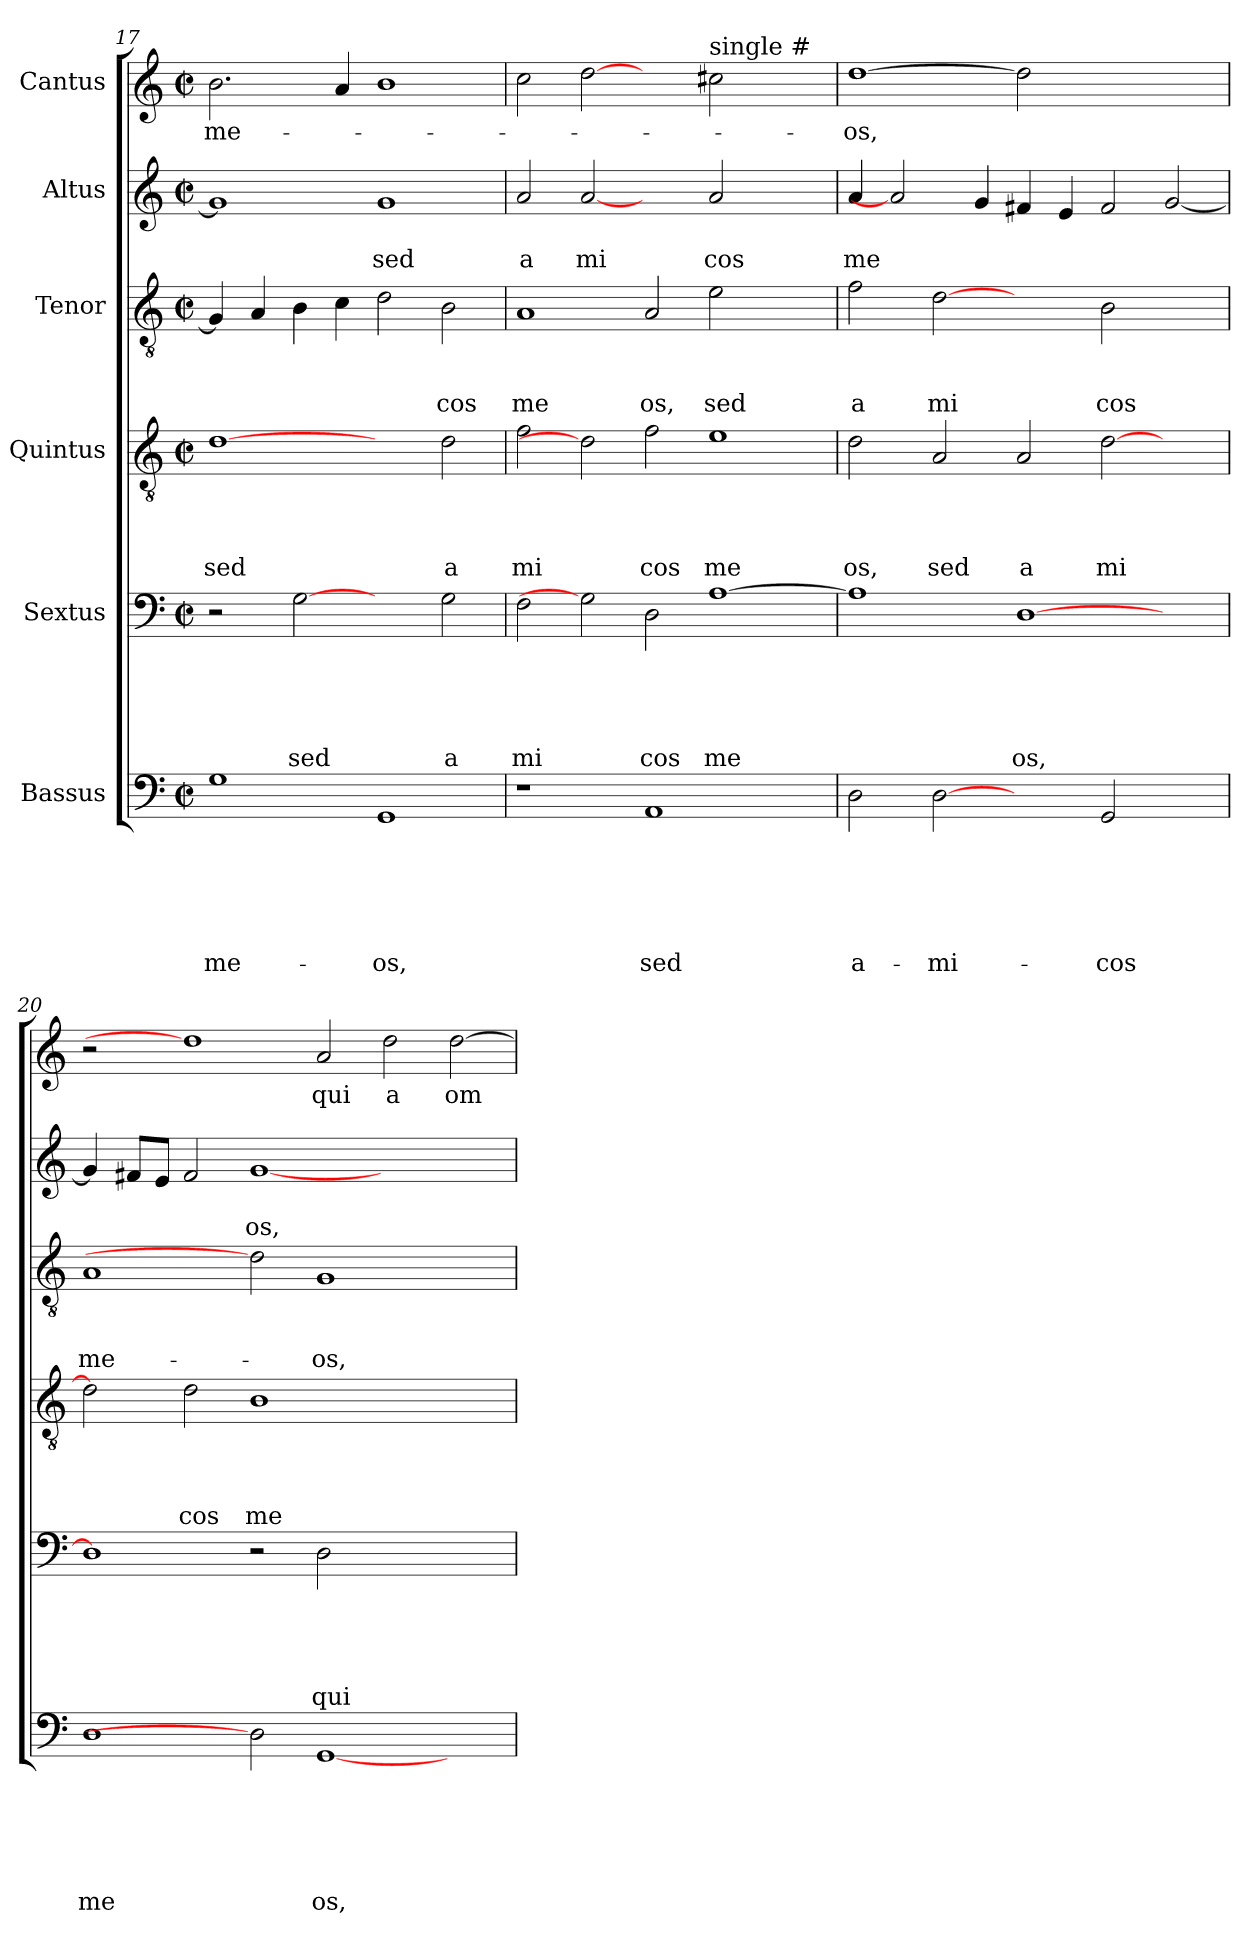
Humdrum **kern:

**kern	**text	**text	**text	**text	**text	**text	**kern	**text	**text	**text	**text	**text	**kern	**text	**text	**text	**text	**kern	**text	**text	**text	**kern	**text	**text	**kern	**text
*part6	*part6	*part6	*part6	*part6	*part6	*part6	*part5	*part5	*part5	*part5	*part5	*part5	*part4	*part4	*part4	*part4	*part4	*part3	*part3	*part3	*part3	*part2	*part2	*part2	*part1	*part1
*staff6	*staff6	*staff6	*staff6	*staff6	*staff6	*staff6	*staff5	*staff5	*staff5	*staff5	*staff5	*staff5	*staff4	*staff4	*staff4	*staff4	*staff4	*staff3	*staff3	*staff3	*staff3	*staff2	*staff2	*staff2	*staff1	*staff1
*I"Bassus	*	*	*	*	*	*	*I"Sextus	*	*	*	*	*	*I"Quintus	*	*	*	*	*I"Tenor	*	*	*	*I"Altus	*	*	*I"Cantus	*
*clefF4	*	*	*	*	*	*	*clefF4	*	*	*	*	*	*clefGv2	*	*	*	*	*clefGv2	*	*	*	*clefG2	*	*	*clefG2	*
*k[]	*	*	*	*	*	*	*k[]	*	*	*	*	*	*k[]	*	*	*	*	*k[]	*	*	*	*k[]	*	*	*k[]	*
*C:	*	*	*	*	*	*	*C:	*	*	*	*	*	*C:	*	*	*	*	*C:	*	*	*	*C:	*	*	*C:	*
*M2/2	*	*	*	*	*	*	*M2/2	*	*	*	*	*	*M2/2	*	*	*	*	*M2/2	*	*	*	*M2/2	*	*	*M2/2	*
*met(c|)	*	*	*	*	*	*	*met(c|)	*	*	*	*	*	*met(c|)	*	*	*	*	*met(c|)	*	*	*	*met(c|)	*	*	*met(c|)	*
=17	=17	=17	=17	=17	=17	=17	=17	=17	=17	=17	=17	=17	=17	=17	=17	=17	=17	=17	=17	=17	=17	=17	=17	=17	=17	=17
!	!	!	!	!	!	!LO:LY:b	!	!	!	!	!	!	!	!	!	!	!LO:LY:b	!	!	!	!	!	!	!	!	!LO:LY:b
1G	.	.	.	.	.	me-	2r	.	.	.	.	.	[1d	.	.	.	sed	4G/]	.	.	.	1g]	.	.	2.b\	me-
.	.	.	.	.	.	.	.	.	.	.	.	.	.	.	.	.	.	4A/	.	.	.	.	.	.	.	.
!	!	!	!	!	!	!	!	!	!	!	!	!LO:LY:b	!	!	!	!	!	!	!	!	!	!	!	!	!	!
.	.	.	.	.	.	.	[2G	.	.	.	.	sed	.	.	.	.	.	4B\	.	.	.	.	.	.	.	.
.	.	.	.	.	.	.	.	.	.	.	.	.	.	.	.	.	.	4c\	.	.	.	.	.	.	4a/	.
!	!	!	!	!	!	!LO:LY:b	!	!	!	!	!	!	!	!	!	!	!	!	!	!	!	!	!	!LO:LY:b	!	!
1GG	.	.	.	.	.	-os,	2ryy	.	.	.	.	.	2ryy	.	.	.	.	2d\	.	.	.	1g	.	sed	1b	.
!	!	!	!	!	!	!	!	!	!	!	!	!LO:LY:b	!	!	!	!	!LO:LY:b	!	!	!	!LO:LY:b	!	!	!	!	!
.	.	.	.	.	.	.	2G\	.	.	.	.	a	2d\	.	.	.	a	2B\	.	.	cos	.	.	.	.	.
=18	=18	=18	=18	=18	=18	=18	=18	=18	=18	=18	=18	=18	=18	=18	=18	=18	=18	=18	=18	=18	=18	=18	=18	=18	=18	=18
!	!	!	!	!	!	!	!	!	!	!	!	!LO:LY:b	!	!	!	!	!LO:LY:b	!	!	!	!LO:LY:b	!	!	!LO:LY:b	!	!
1r	.	.	.	.	.	.	2F\	.	.	.	.	mi	2f\	.	.	.	mi	1A	.	.	me	2a/	.	a	2cc\	.
!	!	!	!	!	!	!	!	!	!	!	!	!	!	!	!	!	!	!	!	!	!	!	!	!LO:LY:b	!	!
.	.	.	.	.	.	.	2G]	.	.	.	.	.	2d]	.	.	.	.	.	.	.	.	[2a	.	mi	[2dd	.
!	!	!	!	!	!	!LO:LY:b	!	!	!	!	!	!LO:LY:b	!	!	!	!	!LO:LY:b	!	!	!	!LO:LY:b	!	!	!	!	!
1AA	.	.	.	.	.	sed	2D\	.	.	.	.	cos	2f\	.	.	.	cos	2A/	.	.	os,	2ryy	.	.	2ryy	.
!	!	!	!	!	!	!	!	!	!	!	!	!	!	!	!	!	!	!	!	!	!	!	!	!	!LO:TX:a:t=single #	!
!	!	!	!	!	!	!	!	!	!	!	!	!LO:LY:b	!	!	!	!	!LO:LY:b	!	!	!	!LO:LY:b	!	!	!LO:LY:b	!	!
.	.	.	.	.	.	.	[>1A	.	.	.	.	me	1e	.	.	.	me	2e\	.	.	sed	2a/	.	cos	2cc#\	.
2ryy	.	.	.	.	.	.	.	.	.	.	.	.	.	.	.	.	.	2ryy	.	.	.	2ryy	.	.	2ryy	.
=19	=19	=19	=19	=19	=19	=19	=19	=19	=19	=19	=19	=19	=19	=19	=19	=19	=19	=19	=19	=19	=19	=19	=19	=19	=19	=19
!	!	!	!	!	!	!LO:LY:b	!	!	!	!	!	!	!	!	!	!	!LO:LY:b	!	!	!	!LO:LY:b	!	!	!LO:LY:b	!	!LO:LY:b
2D\	.	.	.	.	.	a-	1A]	.	.	.	.	.	2d\	.	.	.	os,	2f\	.	.	a	4a/	.	me	[1dd	-os,
.	.	.	.	.	.	.	.	.	.	.	.	.	.	.	.	.	.	.	.	.	.	2a]	.	.	.	.
!	!	!	!	!	!	!LO:LY:b	!	!	!	!	!	!	!	!	!	!	!LO:LY:b	!	!	!	!LO:LY:b	!	!	!	!	!
[2D	.	.	.	.	.	-mi-	.	.	.	.	.	.	2A/	.	.	.	sed	[2d	.	.	mi	.	.	.	.	.
.	.	.	.	.	.	.	.	.	.	.	.	.	.	.	.	.	.	.	.	.	.	4g/	.	.	.	.
!	!	!	!	!	!	!	!	!	!	!	!	!LO:LY:b	!	!	!	!	!LO:LY:b	!	!	!	!	!	!	!	!	!
2ryy	.	.	.	.	.	.	[>1D	.	.	.	.	os,	2A/	.	.	.	a	2ryy	.	.	.	4f#X/	.	.	2dd]	.
.	.	.	.	.	.	.	.	.	.	.	.	.	.	.	.	.	.	.	.	.	.	4e/	.	.	.	.
!	!	!	!	!	!	!LO:LY:b	!	!	!	!	!	!	!	!	!	!	!LO:LY:b	!	!	!	!LO:LY:b	!	!	!	!	!
2GG/	.	.	.	.	.	-cos	.	.	.	.	.	.	[>2d\	.	.	.	mi	2B\	.	.	cos	2f#/	.	.	1ryy	.
2ryy	.	.	.	.	.	.	2ryy	.	.	.	.	.	2ryy	.	.	.	.	2ryy	.	.	.	[>2g/	.	.	.	.
!!LO:PB:g=z
=20	=20	=20	=20	=20	=20	=20	=20	=20	=20	=20	=20	=20	=20	=20	=20	=20	=20	=20	=20	=20	=20	=20	=20	=20	=20	=20
!	!	!	!	!	!	!LO:LY:b	!	!	!	!	!	!	!	!	!	!	!	!	!	!	!LO:LY:b	!	!	!	!	!
1D	.	.	.	.	.	me	1D]	.	.	.	.	.	2d\]	.	.	.	.	1A	.	.	me-	4g/]	.	.	2r	.
.	.	.	.	.	.	.	.	.	.	.	.	.	.	.	.	.	.	.	.	.	.	8f#X/L	.	.	.	.
.	.	.	.	.	.	.	.	.	.	.	.	.	.	.	.	.	.	.	.	.	.	8e/J	.	.	.	.
!	!	!	!	!	!	!	!	!	!	!	!	!	!	!	!	!	!LO:LY:b	!	!	!	!	!	!	!	!	!
.	.	.	.	.	.	.	.	.	.	.	.	.	2d\	.	.	.	cos	.	.	.	.	2f#/	.	.	1dd]	.
!	!	!	!	!	!	!	!	!	!	!	!	!	!	!	!	!	!LO:LY:b	!	!	!	!	!	!	!LO:LY:b	!	!
2D]	.	.	.	.	.	.	2r	.	.	.	.	.	1B	.	.	.	me-	2d]	.	.	.	[<1g	.	os,	.	.
!	!	!	!	!	!	!LO:LY:b	!	!	!	!	!	!LO:LY:b	!	!	!	!	!	!	!	!	!LO:LY:b	!	!	!	!	!LO:LY:b
[<1GG	.	.	.	.	.	os,	2D\	.	.	.	.	qui-	.	.	.	.	.	1G	.	.	-os,	.	.	.	2a/	qui
!	!	!	!	!	!	!	!	!	!	!	!	!	!	!	!	!	!	!	!	!	!	!	!	!	!	!LO:LY:b
.	.	.	.	.	.	.	1ryy	.	.	.	.	.	1ryy	.	.	.	.	.	.	.	.	1ryy	.	.	2dd\	a
!	!	!	!	!	!	!	!	!	!	!	!	!	!	!	!	!	!	!	!	!	!	!	!	!	!	!LO:LY:b
2ryy	.	.	.	.	.	.	.	.	.	.	.	.	.	.	.	.	.	2ryy	.	.	.	.	.	.	[>2dd\	om
=	=	=	=	=	=	=	=	=	=	=	=	=	=	=	=	=	=	=	=	=	=	=	=	=	=	=
*-	*-	*-	*-	*-	*-	*-	*-	*-	*-	*-	*-	*-	*-	*-	*-	*-	*-	*-	*-	*-	*-	*-	*-	*-	*-	*-
